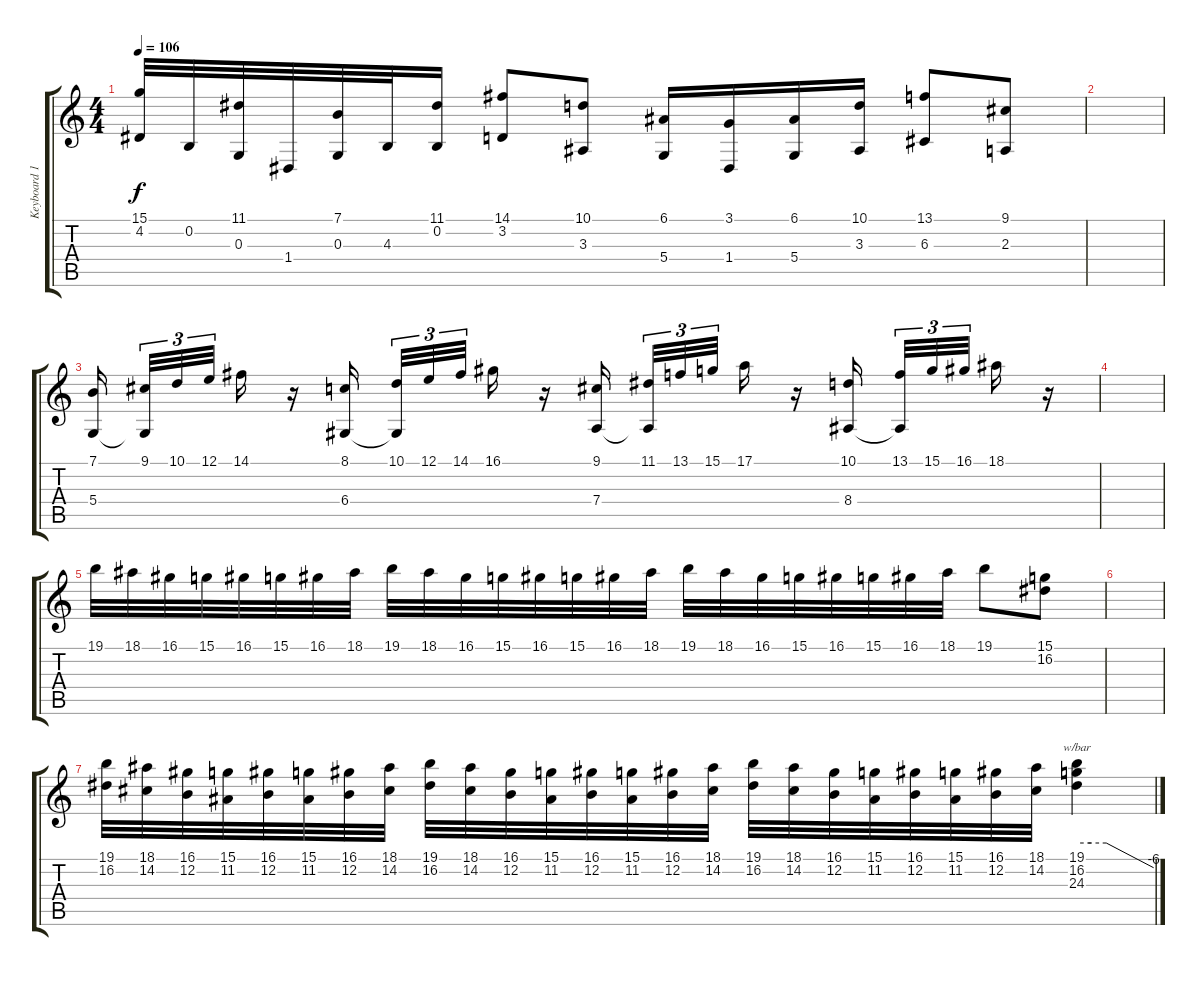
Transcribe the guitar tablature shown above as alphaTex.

\track ("Keyboard 1" "Keyboard 1") {instrument stringensemble1}
\staff {score tabs}
\tuning (E4 B3 G3 D3 A2 E2) {hide}
\ts (4 4)
\tempo 106
\clef g2
\ks c
(15.1 4.2).32{dy f} 0.2.32 (11.1 0.3).32 1.4.32 (7.1 0.3).32 4.3.32 (11.1 0.2).16 (14.1 3.2).8 (10.1 3.3).8 (6.1 5.4).16 (3.1 1.4).16 (6.1 5.4).16 (10.1 3.3).16 (13.1 6.3).8 (9.1 2.3).8 |
|
(7.1 5.4).16{beam splitsecondary} (9.1 5.4{t}).32{tu (3 2)} 10.1.32{tu (3 2)} 12.1.32{tu (3 2) beam splitsecondary} 14.1.16 r.16 (8.1 6.4).16{beam splitsecondary} (10.1 6.4{t}).32{tu (3 2)} 12.1.32{tu (3 2)} 14.1.32{tu (3 2) beam splitsecondary} 16.1.16 r.16 (9.1 7.4).16{beam splitsecondary} (11.1 7.4{t}).32{tu (3 2)} 13.1.32{tu (3 2)} 15.1.32{tu (3 2) beam splitsecondary} 17.1.16 r.16 (10.1 8.4).16{beam splitsecondary} (13.1 8.4{t}).32{tu (3 2)} 15.1.32{tu (3 2)} 16.1.32{tu (3 2) beam splitsecondary} 18.1.16 r.16 |
|
19.1.32 18.1.32 16.1.32 15.1.32 16.1.32 15.1.32 16.1.32 18.1.32 19.1.32 18.1.32 16.1.32 15.1.32 16.1.32 15.1.32 16.1.32 18.1.32 19.1.32 18.1.32 16.1.32 15.1.32 16.1.32 15.1.32 16.1.32 18.1.32 19.1.8 (15.1 16.2).8 |
|
(19.1 16.2).32 (18.1 14.2).32 (16.1 12.2).32 (15.1 11.2).32 (16.1 12.2).32 (15.1 11.2).32 (16.1 12.2).32 (18.1 14.2).32 (19.1 16.2).32 (18.1 14.2).32 (16.1 12.2).32 (15.1 11.2).32 (16.1 12.2).32 (15.1 11.2).32 (16.1 12.2).32 (18.1 14.2).32 (19.1 16.2).32 (18.1 14.2).32 (16.1 12.2).32 (15.1 11.2).32 (16.1 12.2).32 (15.1 11.2).32 (16.1 12.2).32 (18.1 14.2).32 (19.1 16.2 24.3).4{tbe (custom default 0 0 11 0 23 0 60 -24)}
